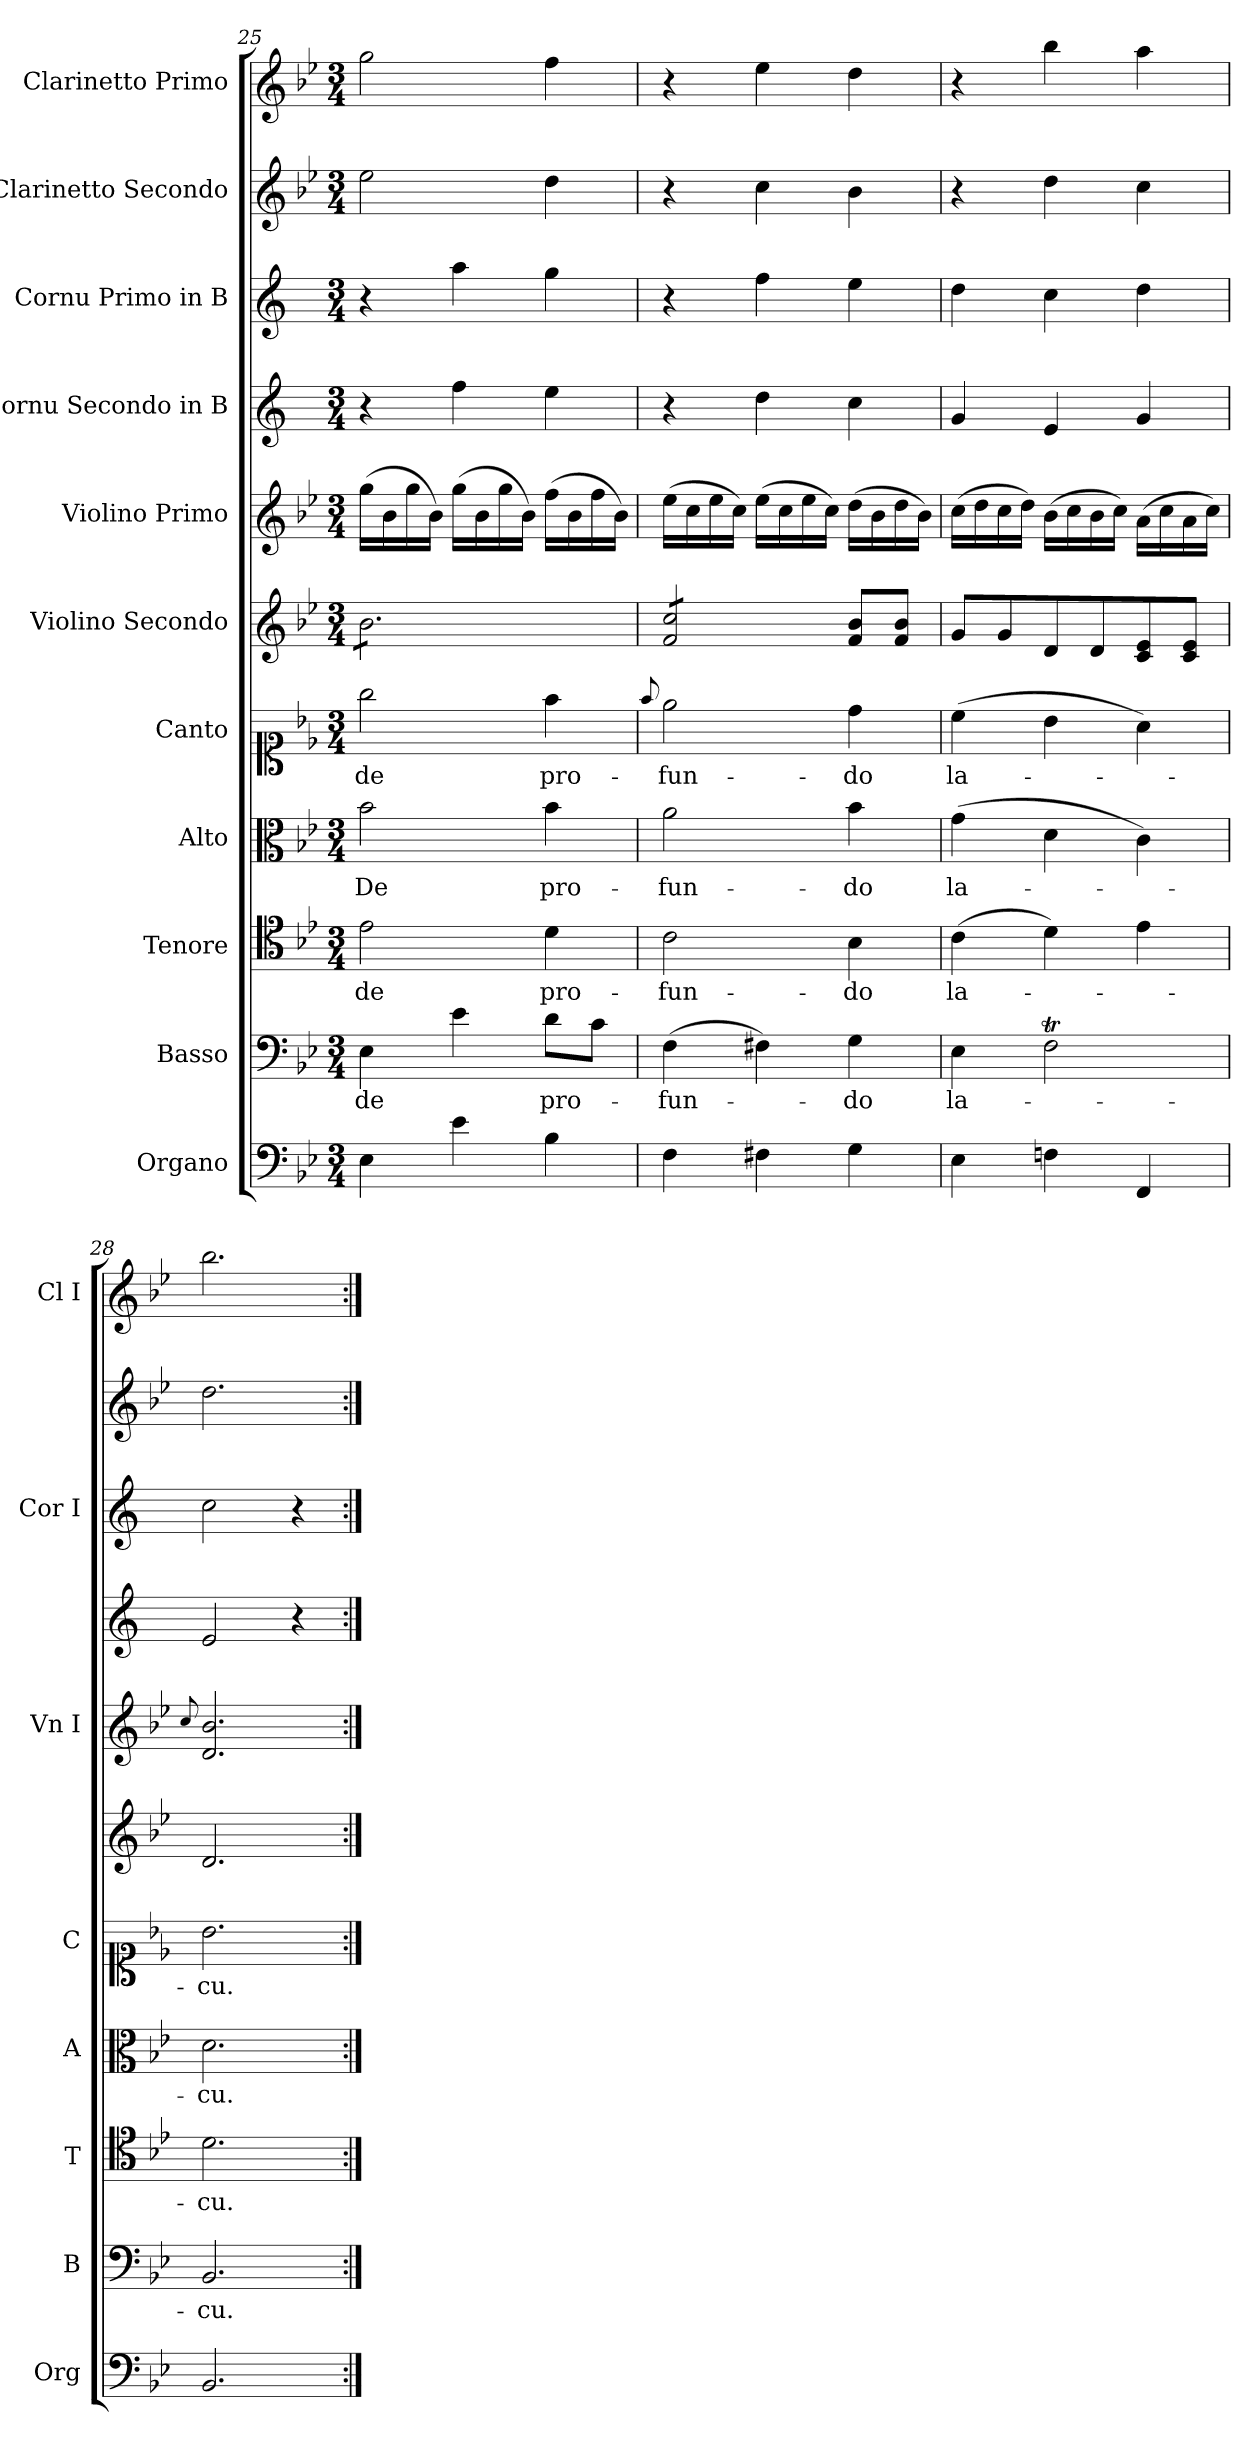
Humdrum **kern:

**kern	**kern	**text	**kern	**text	**kern	**text	**kern	**text	**kern	**kern	**kern	**kern	**kern	**kern
*part11	*part10	*part10	*part9	*part9	*part8	*part8	*part7	*part7	*part6	*part5	*part4	*part3	*part2	*part1
*staff11	*staff10	*staff10	*staff9	*staff9	*staff8	*staff8	*staff7	*staff7	*staff6	*staff5	*staff4	*staff3	*staff2	*staff1
*I"Organo	*I"Basso	*	*I"Tenore	*	*I"Alto	*	*I"Canto	*	*I"Violino Secondo	*I"Violino Primo	*I"Cornu Secondo in B	*I"Cornu Primo in B	*I"Clarinetto Secondo	*I"Clarinetto Primo
*I'Org	*I'B	*	*I'T	*	*I'A	*	*I'C	*	*	*I'Vn I	*	*I'Cor I	*	*I'Cl I
*clefF4	*clefF4	*	*clefC4	*	*clefC3	*	*clefC1	*	*clefG2	*clefG2	*clefG2	*clefG2	*clefG2	*clefG2
*	*	*	*	*	*	*	*	*	*	*	*ITrd1c2	*ITrd1c2	*	*
*k[b-e-]	*k[b-e-]	*	*k[b-e-]	*	*k[b-e-]	*	*k[b-e-]	*	*k[b-e-]	*k[b-e-]	*k[b-e-]	*k[b-e-]	*k[b-e-]	*k[b-e-]
*B-:	*B-:	*	*B-:	*	*B-:	*	*B-:	*	*B-:	*B-:	*	*	*B-:	*B-:
*M3/4	*M3/4	*	*M3/4	*	*M3/4	*	*M3/4	*	*M3/4	*M3/4	*M3/4	*M3/4	*M3/4	*M3/4
=25	=25	=25	=25	=25	=25	=25	=25	=25	=25	=25	=25	=25	=25	=25
*	*	*	*	*	*	*	*	*	*tremolo	*	*	*	*	*
4E-	4E-	de	2e-	de	2b-	De	2gg	de	8b-L	(>16ggLL	4r	4r	2ee-	2gg
.	.	.	.	.	.	.	.	.	.	16b-	.	.	.	.
.	.	.	.	.	.	.	.	.	8b-	16gg	.	.	.	.
.	.	.	.	.	.	.	.	.	.	16b-JJ)	.	.	.	.
4e-	4e-	.	.	.	.	.	.	.	8b-	(>16ggLL	4ee-	4gg	.	.
.	.	.	.	.	.	.	.	.	.	16b-	.	.	.	.
.	.	.	.	.	.	.	.	.	8b-	16gg	.	.	.	.
.	.	.	.	.	.	.	.	.	.	16b-JJ)	.	.	.	.
4B-	8dL	pro-	4d	pro-	4b-	pro-	4ff	pro-	8b-	(>16ffLL	4dd	4ff	4dd	4ff
.	.	.	.	.	.	.	.	.	.	16b-	.	.	.	.
.	8cJ	.	.	.	.	.	.	.	8b-J	16ff	.	.	.	.
.	.	.	.	.	.	.	.	.	.	16b-JJ)	.	.	.	.
=26	=26	=26	=26	=26	=26	=26	=26	=26	=26	=26	=26	=26	=26	=26
.	.	.	.	.	.	.	8qqff/	.	.	.	.	.	.	.
4F	(>4F	-fun-	2c	-fun-	2a	-fun-	2ee-	-fun-	8f 8ccL	(>16ee-LL	4r	4r	4r	4r
.	.	.	.	.	.	.	.	.	.	16cc	.	.	.	.
.	.	.	.	.	.	.	.	.	8f 8cc	16ee-	.	.	.	.
.	.	.	.	.	.	.	.	.	.	16ccJJ)	.	.	.	.
4F#X	4F#X)	.	.	.	.	.	.	.	8f 8cc	(>16ee-LL	4cc	4ee-	4cc	4ee-
.	.	.	.	.	.	.	.	.	.	16cc	.	.	.	.
.	.	.	.	.	.	.	.	.	8f 8ccJ	16ee-	.	.	.	.
*	*	*	*	*	*	*	*	*	*Xtremolo	*	*	*	*	*
.	.	.	.	.	.	.	.	.	.	16ccJJ)	.	.	.	.
4G	4G	-do	4B-	-do	4b-	-do	4dd	-do	8f 8b-L	(>16ddLL	4b-	4dd	4b-	4dd
.	.	.	.	.	.	.	.	.	.	16b-	.	.	.	.
.	.	.	.	.	.	.	.	.	8f 8b-J	16dd	.	.	.	.
.	.	.	.	.	.	.	.	.	.	16b-JJ)	.	.	.	.
=27	=27	=27	=27	=27	=27	=27	=27	=27	=27	=27	=27	=27	=27	=27
4E-	4E-	la-	(>4c	la-	(>4g	la-	(>4cc	la-	8gL	(>16ccLL	4f	4cc	4r	4r
.	.	.	.	.	.	.	.	.	.	16dd	.	.	.	.
.	.	.	.	.	.	.	.	.	8g	16cc	.	.	.	.
.	.	.	.	.	.	.	.	.	.	16ddJJ)	.	.	.	.
4Fn	2FT	.	4d)	.	4d	.	4b-	.	8d	(>16b-LL	4d	4b-	4dd	4bb-
.	.	.	.	.	.	.	.	.	.	16cc	.	.	.	.
.	.	.	.	.	.	.	.	.	8d	16b-	.	.	.	.
.	.	.	.	.	.	.	.	.	.	16ccJJ)	.	.	.	.
4FF	.	.	4e-	.	4c)	.	4a)	.	8c 8e-	(>16aLL	4f	4cc	4cc	4aa
.	.	.	.	.	.	.	.	.	.	16cc	.	.	.	.
.	.	.	.	.	.	.	.	.	8c 8e-J	16a	.	.	.	.
.	.	.	.	.	.	.	.	.	.	16ccJJ)	.	.	.	.
=28	=28	=28	=28	=28	=28	=28	=28	=28	=28	=28	=28	=28	=28	=28
.	.	.	.	.	.	.	.	.	.	8qqcc/	.	.	.	.
2.BB-	2.BB-	-cu.	2.d	-cu.	2.d	-cu.	2.b-	-cu.	2.d	2.d 2.b-	2d	2b-	2.dd	2.bb-
.	.	.	.	.	.	.	.	.	.	.	4r	4r	.	.
=:|!	=:|!	=:|!	=:|!	=:|!	=:|!	=:|!	=:|!	=:|!	=:|!	=:|!	=:|!	=:|!	=:|!	=:|!
*-	*-	*-	*-	*-	*-	*-	*-	*-	*-	*-	*-	*-	*-	*-
